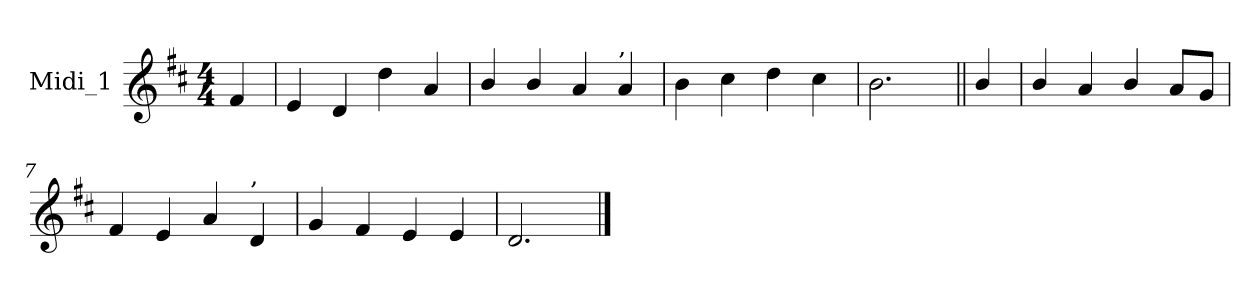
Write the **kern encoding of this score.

**kern
*part1
*staff1
*I"Midi_1
*clefG2
*k[f#c#]
*D:
*M4/4
=
4f#
=1
4e
4d
4dd
4a
=2
4b/
4b/
4a
!LO:TX:a:t=,
4a
=3
4b
4cc#
4dd
4cc#
=4
2.b
!!LO:LB:g=z
=5||
4b/
=6
4b/
4a/
4b/
8a/L
8gJ
=7
4f#
4e
4a
!LO:TX:a:t=,
4d
=8
4g
4f#
4e
4e
=9
2.d
==
*-
